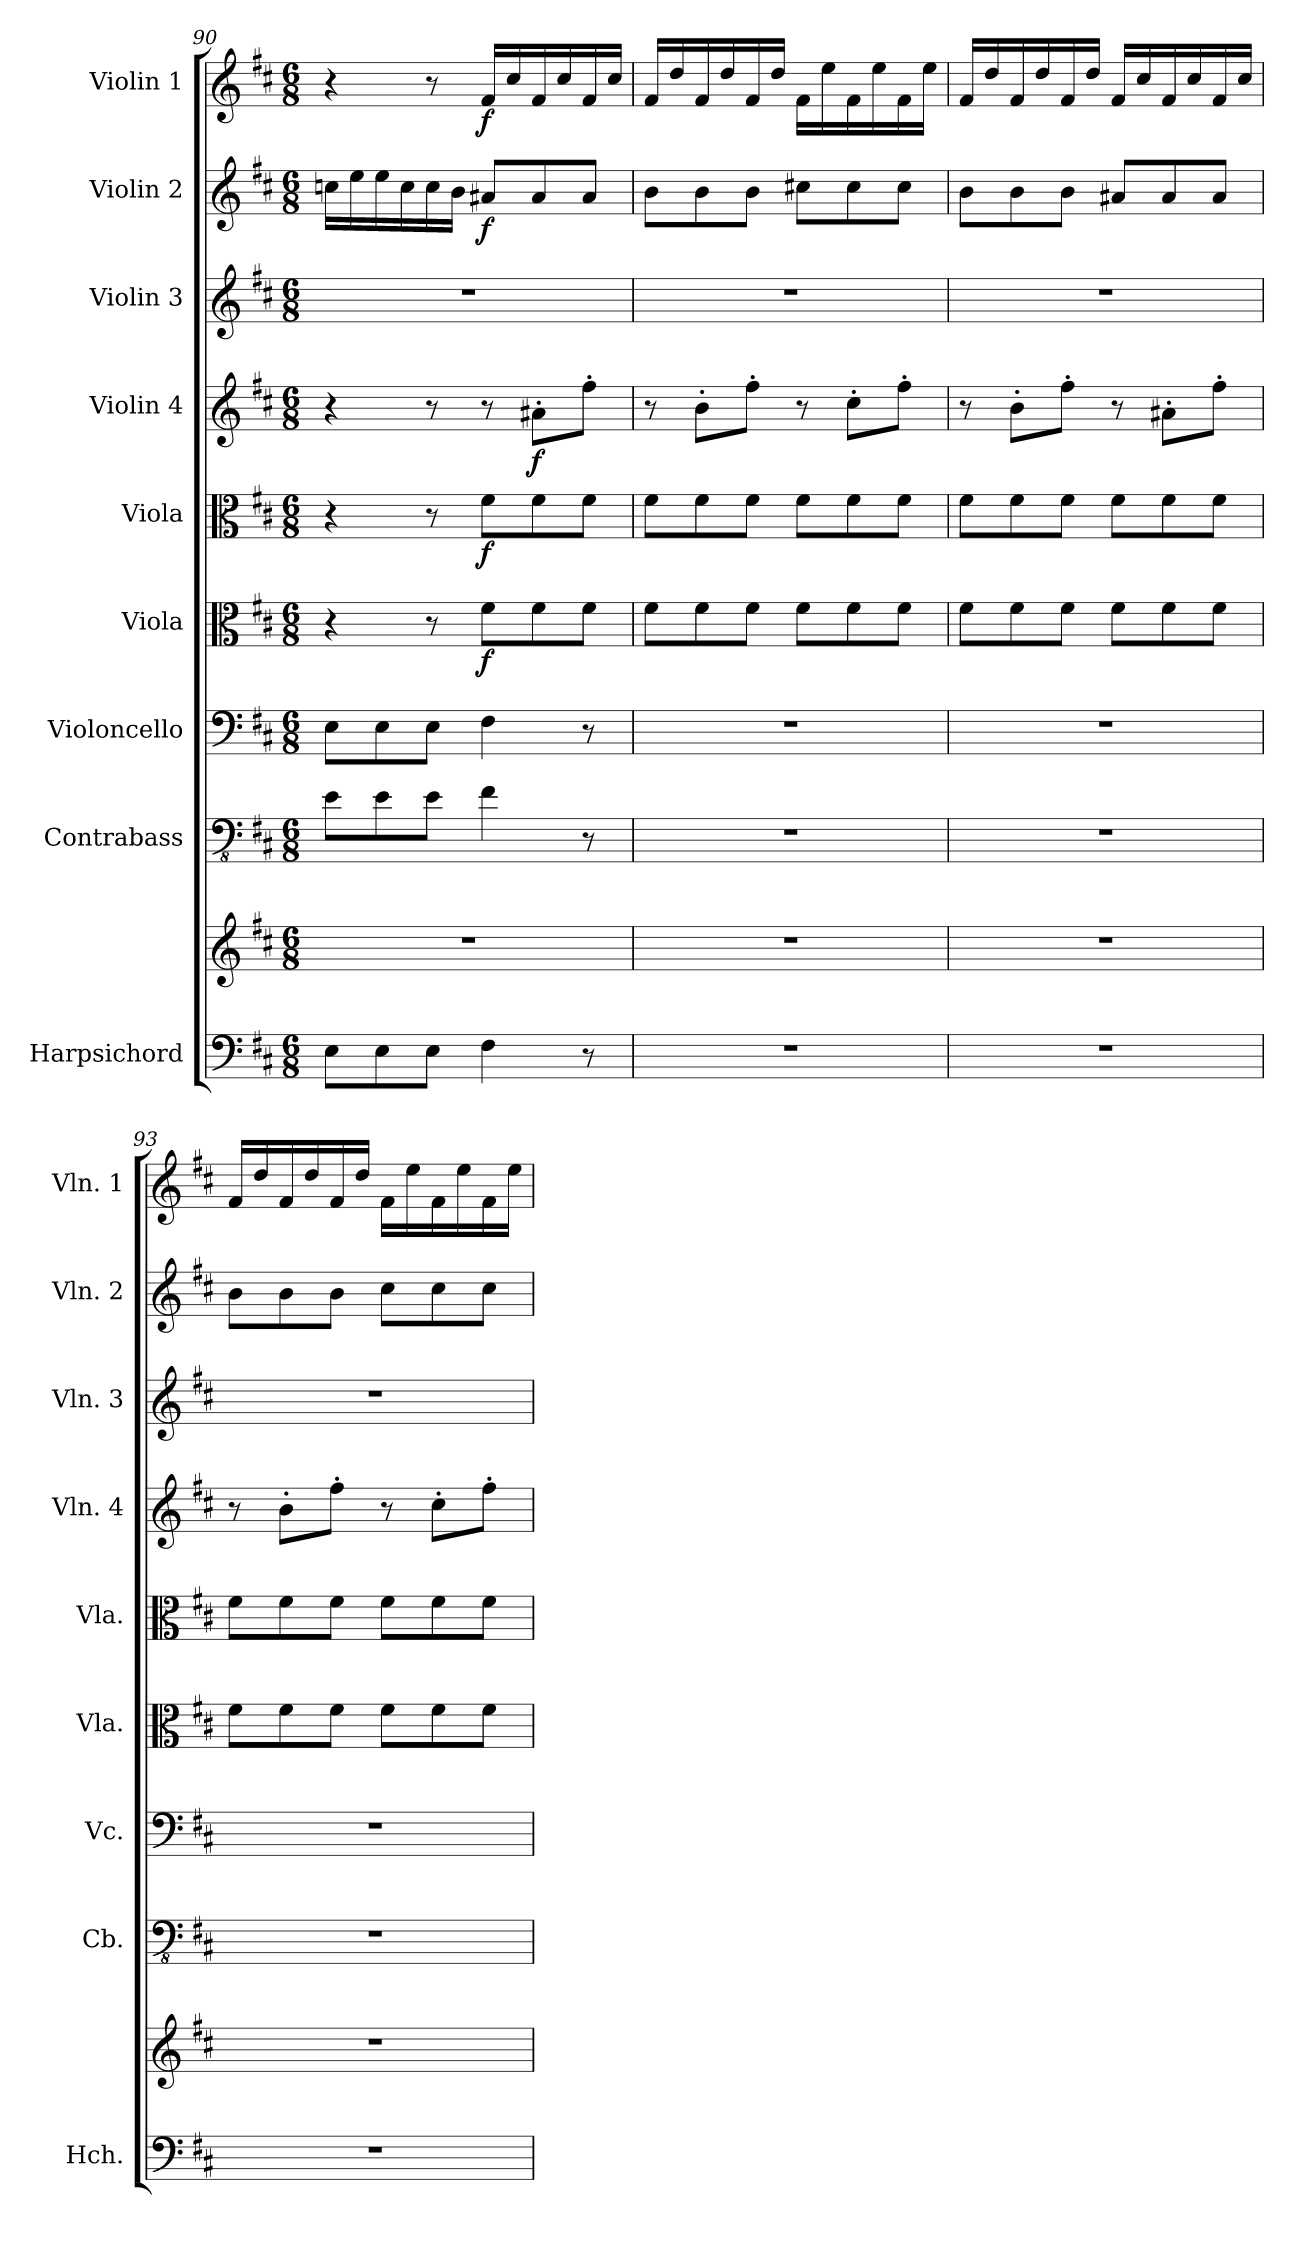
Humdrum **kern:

**kern	**kern	**kern	**kern	**kern	**dynam	**kern	**dynam	**kern	**dynam	**kern	**kern	**dynam	**kern	**dynam
*part9	*part9	*part8	*part7	*part6	*part6	*part5	*part5	*part4	*part4	*part3	*part2	*part2	*part1	*part1
*staff10	*staff9	*staff8	*staff7	*staff6	*staff6	*staff5	*staff5	*staff4	*staff4	*staff3	*staff2	*staff2	*staff1	*staff1
*I"Harpsichord	*	*I"Contrabass	*I"Violoncello	*I"Viola	*	*I"Viola	*	*I"Violin 4	*	*I"Violin 3	*I"Violin 2	*	*I"Violin 1	*
*I'Hch.	*	*I'Cb.	*I'Vc.	*I'Vla.	*	*I'Vla.	*	*I'Vln. 4	*	*I'Vln. 3	*I'Vln. 2	*	*I'Vln. 1	*
*clefF4	*clefG2	*clefFv4	*clefF4	*clefC3	*	*clefC3	*	*clefG2	*	*clefG2	*clefG2	*	*clefG2	*
*	*	*ITrd7c12	*	*	*	*	*	*	*	*	*	*	*	*
*k[f#c#]	*k[f#c#]	*k[f#c#]	*k[f#c#]	*k[f#c#]	*	*k[f#c#]	*	*k[f#c#]	*	*k[f#c#]	*k[f#c#]	*	*k[f#c#]	*
*M6/8	*M6/8	*M6/8	*M6/8	*M6/8	*	*M6/8	*	*M6/8	*	*M6/8	*M6/8	*	*M6/8	*
=90	=90	=90	=90	=90	=90	=90	=90	=90	=90	=90	=90	=90	=90	=90
8E\L	2.r	8EE\L	8E\L	4r	.	4r	.	4r	.	2.r	16ccn\LL	.	4r	.
.	.	.	.	.	.	.	.	.	.	.	16ee\	.	.	.
8E\	.	8EE\	8E\	.	.	.	.	.	.	.	16ee\	.	.	.
.	.	.	.	.	.	.	.	.	.	.	16cc\	.	.	.
8E\J	.	8EE\J	8E\J	8r	.	8r	.	8r	.	.	16cc\	.	8r	.
.	.	.	.	.	.	.	.	.	.	.	16b\JJ	.	.	.
!	!	!	!	!	!LO:DY:b	!	!LO:DY:b	!	!	!	!	!LO:DY:b	!	!LO:DY:b
4F#\	.	4FF#\	4F#\	8f#\L	f	8f#\L	f	8r	.	.	8a#X/L	f	16f#/LL	f
.	.	.	.	.	.	.	.	.	.	.	.	.	16cc#/	.
!	!	!	!	!	!	!	!	!	!LO:DY:b	!	!	!	!	!
.	.	.	.	8f#\	.	8f#\	.	8a#X'\L	f	.	8a#/	.	16f#/	.
.	.	.	.	.	.	.	.	.	.	.	.	.	16cc#/	.
8r	.	8r	8r	8f#\J	.	8f#\J	.	8ff#'\J	.	.	8a#/J	.	16f#/	.
.	.	.	.	.	.	.	.	.	.	.	.	.	16cc#/JJ	.
=91	=91	=91	=91	=91	=91	=91	=91	=91	=91	=91	=91	=91	=91	=91
2.r	2.r	2.r	2.r	8f#\L	.	8f#\L	.	8r	.	2.r	8b\L	.	16f#/LL	.
.	.	.	.	.	.	.	.	.	.	.	.	.	16dd/	.
.	.	.	.	8f#\	.	8f#\	.	8b'\L	.	.	8b\	.	16f#/	.
.	.	.	.	.	.	.	.	.	.	.	.	.	16dd/	.
.	.	.	.	8f#\J	.	8f#\J	.	8ff#'\J	.	.	8b\J	.	16f#/	.
.	.	.	.	.	.	.	.	.	.	.	.	.	16dd/JJ	.
.	.	.	.	8f#\L	.	8f#\L	.	8r	.	.	8cc#X\L	.	16f#\LL	.
.	.	.	.	.	.	.	.	.	.	.	.	.	16ee\	.
.	.	.	.	8f#\	.	8f#\	.	8cc#'\L	.	.	8cc#\	.	16f#\	.
.	.	.	.	.	.	.	.	.	.	.	.	.	16ee\	.
.	.	.	.	8f#\J	.	8f#\J	.	8ff#'\J	.	.	8cc#\J	.	16f#\	.
.	.	.	.	.	.	.	.	.	.	.	.	.	16ee\JJ	.
!!LO:PB:g=z
=92	=92	=92	=92	=92	=92	=92	=92	=92	=92	=92	=92	=92	=92	=92
2.r	2.r	2.r	2.r	8f#\L	.	8f#\L	.	8r	.	2.r	8b\L	.	16f#/LL	.
.	.	.	.	.	.	.	.	.	.	.	.	.	16dd/	.
.	.	.	.	8f#\	.	8f#\	.	8b'\L	.	.	8b\	.	16f#/	.
.	.	.	.	.	.	.	.	.	.	.	.	.	16dd/	.
.	.	.	.	8f#\J	.	8f#\J	.	8ff#'\J	.	.	8b\J	.	16f#/	.
.	.	.	.	.	.	.	.	.	.	.	.	.	16dd/JJ	.
.	.	.	.	8f#\L	.	8f#\L	.	8r	.	.	8a#X/L	.	16f#/LL	.
.	.	.	.	.	.	.	.	.	.	.	.	.	16cc#/	.
.	.	.	.	8f#\	.	8f#\	.	8a#X'\L	.	.	8a#/	.	16f#/	.
.	.	.	.	.	.	.	.	.	.	.	.	.	16cc#/	.
.	.	.	.	8f#\J	.	8f#\J	.	8ff#'\J	.	.	8a#/J	.	16f#/	.
.	.	.	.	.	.	.	.	.	.	.	.	.	16cc#/JJ	.
=93	=93	=93	=93	=93	=93	=93	=93	=93	=93	=93	=93	=93	=93	=93
2.r	2.r	2.r	2.r	8f#\L	.	8f#\L	.	8r	.	2.r	8b\L	.	16f#/LL	.
.	.	.	.	.	.	.	.	.	.	.	.	.	16dd/	.
.	.	.	.	8f#\	.	8f#\	.	8b'\L	.	.	8b\	.	16f#/	.
.	.	.	.	.	.	.	.	.	.	.	.	.	16dd/	.
.	.	.	.	8f#\J	.	8f#\J	.	8ff#'\J	.	.	8b\J	.	16f#/	.
.	.	.	.	.	.	.	.	.	.	.	.	.	16dd/JJ	.
.	.	.	.	8f#\L	.	8f#\L	.	8r	.	.	8cc#\L	.	16f#\LL	.
.	.	.	.	.	.	.	.	.	.	.	.	.	16ee\	.
.	.	.	.	8f#\	.	8f#\	.	8cc#'\L	.	.	8cc#\	.	16f#\	.
.	.	.	.	.	.	.	.	.	.	.	.	.	16ee\	.
.	.	.	.	8f#\J	.	8f#\J	.	8ff#'\J	.	.	8cc#\J	.	16f#\	.
.	.	.	.	.	.	.	.	.	.	.	.	.	16ee\JJ	.
=	=	=	=	=	=	=	=	=	=	=	=	=	=	=
*-	*-	*-	*-	*-	*-	*-	*-	*-	*-	*-	*-	*-	*-	*-
